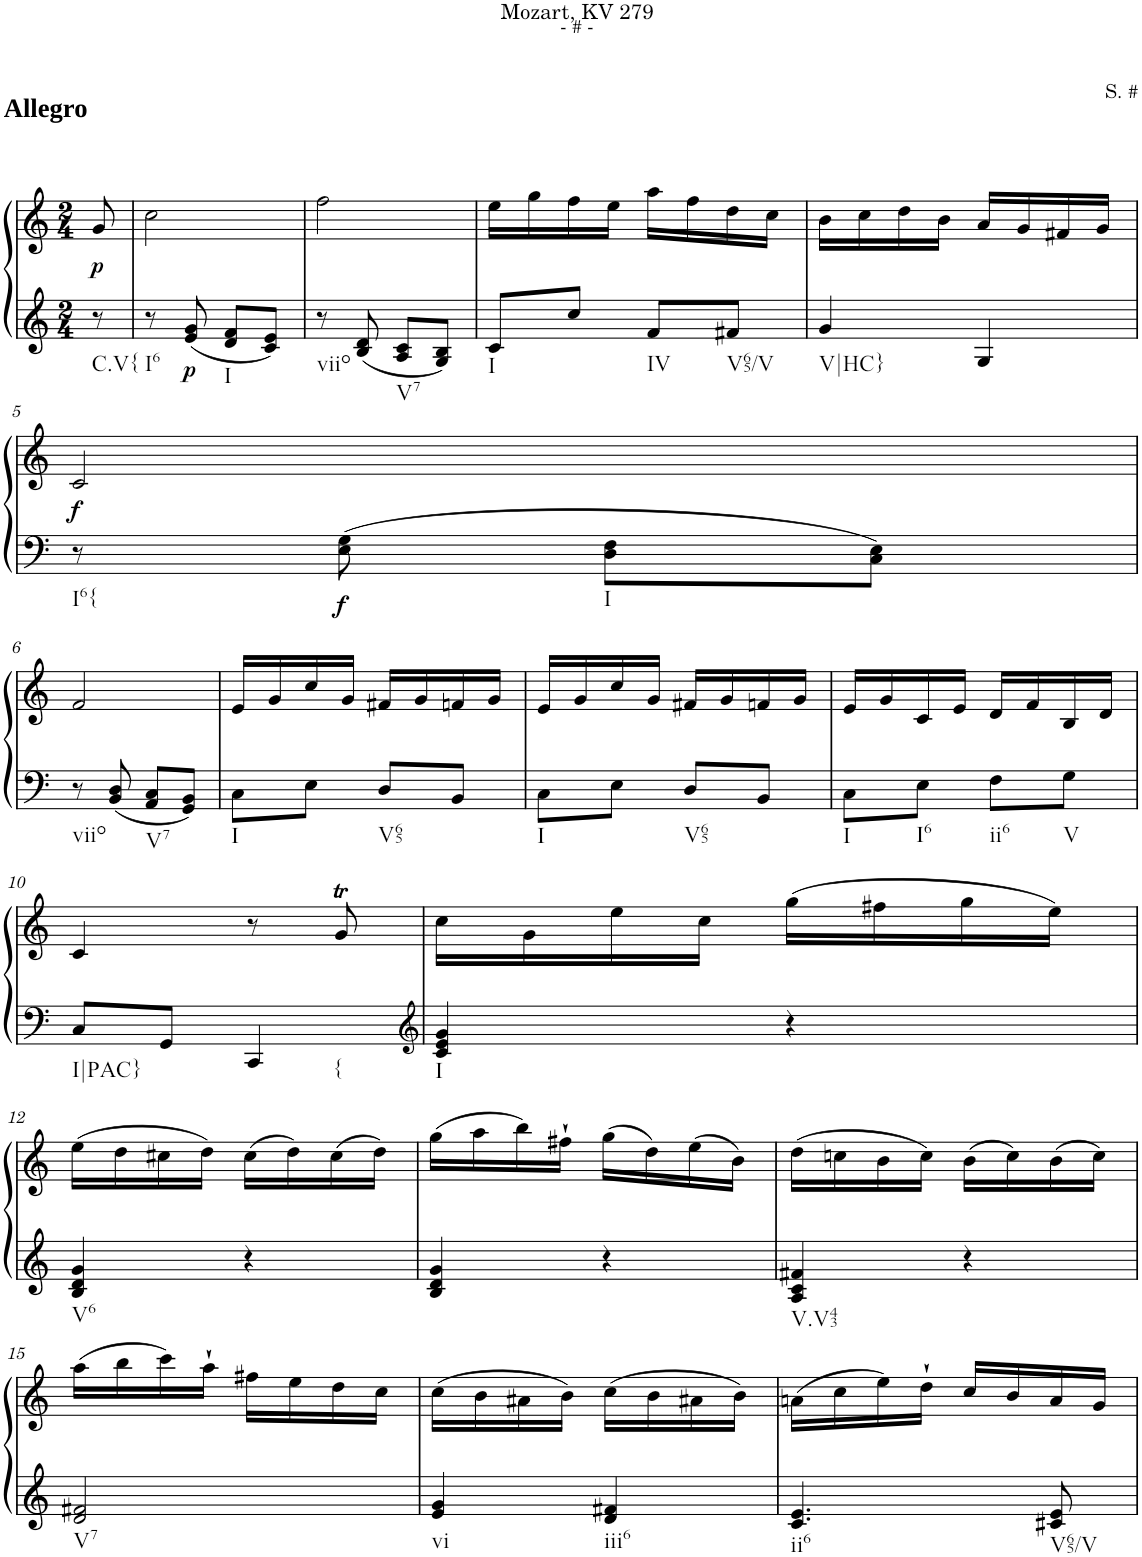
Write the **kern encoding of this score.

**kern	**kern	**dynam
*part1	*part1	*part1
*staff2	*staff1	*staff1/2
*I"Klavier linke Hand	*	*
*clefG2	*clefG2	*
*k[]	*k[]	*
*M2/4	*M2/4	*
=	=	=
!	!LO:TX:a:B:t=Allegro	!
!LO:TX:b:t=C.V{	!	!
!	!	!LO:DY:b
8r	8g/	p
=1	=1	=1
!LO:TX:b:t=I6	!	!
8r	2cc\	.
!	!	!LO:DY:b=2
8e/ 8g/	.	p
!LO:TX:b:t=I	!	!
8d/ 8f/L	.	.
8c/ 8e/J	.	.
=2	=2	=2
!LO:TX:b:t=viio	!	!
8r	2ff\	.
8B/ 8d/	.	.
!LO:TX:b:t=V7	!	!
8A/ 8c/L	.	.
8G/ 8B/J	.	.
=3	=3	=3
!LO:TX:b:t=I	!	!
8c/L	16ee\LL	.
.	16gg\	.
8cc/J	16ff\	.
.	16ee\JJ	.
!LO:TX:b:t=IV	!	!
8f/L	16aa\LL	.
.	16ff\	.
!LO:TX:b:t=V65/V	!	!
8f#X/J	16dd\	.
.	16cc\JJ	.
=4	=4	=4
!LO:TX:b:t=V|HC}	!	!
4g/	16b\LL	.
.	16cc\	.
.	16dd\	.
.	16b\JJ	.
4G/	16a/LL	.
.	16g/	.
.	16f#X/	.
.	16g/JJ	.
!!LO:LB:g=z
=5	=5	=5
!LO:TX:b:t=I6{	!	!
!	!	!LO:DY:b
8r	2c/	f
!	!	!LO:DY:b=2
8E\ 8G\	.	f
!LO:TX:b:t=I	!	!
8D\ 8F\L	.	.
8C\ 8E\J	.	.
!!LO:LB:g=z
=6	=6	=6
!LO:TX:b:t=viio	!	!
8r	2f/	.
8BB/ 8D/	.	.
!LO:TX:b:t=V7	!	!
8AA/ 8C/L	.	.
8GG/ 8BB/J	.	.
=7	=7	=7
!LO:TX:b:t=I	!	!
8C\L	16e/LL	.
.	16g/	.
8E\J	16cc/	.
.	16g/JJ	.
!LO:TX:b:t=V65	!	!
8D/L	16f#X/LL	.
.	16g/	.
8BB/J	16fn/	.
.	16g/JJ	.
=8	=8	=8
!LO:TX:b:t=I	!	!
8C\L	16e/LL	.
.	16g/	.
8E\J	16cc/	.
.	16g/JJ	.
!LO:TX:b:t=V65	!	!
8D/L	16f#X/LL	.
.	16g/	.
8BB/J	16fn/	.
.	16g/JJ	.
=9	=9	=9
!LO:TX:b:t=I	!	!
8C\L	16e/LL	.
.	16g/	.
!LO:TX:b:t=I6	!	!
8E\J	16c/	.
.	16e/JJ	.
!LO:TX:b:t=ii6	!	!
8F\L	16d/LL	.
.	16f/	.
!LO:TX:b:t=V	!	!
8G\J	16B/	.
.	16d/JJ	.
!!LO:LB:g=z
=10	=10	=10
!LO:TX:b:t=I|PAC}	!	!
8C/L	4c/	.
8GG/J	.	.
!LO:TX:b:t={	!	!
4CC/	8r	.
.	8gT/	.
=11	=11	=11
*clefG2	*	*
!LO:TX:b:t=I	!	!
4c/ 4e/ 4g/	16cc\LL	.
.	16g\	.
.	16ee\	.
.	16cc\JJ	.
4r	(16gg\LL	.
.	16ff#X\	.
.	16gg\	.
.	16ee\JJ)	.
!!LO:LB:g=z
=12	=12	=12
!LO:TX:b:t=V6	!	!
4B/ 4d/ 4g/	(16ee\LL	.
.	16dd\	.
.	16cc#X\	.
.	16dd\JJ)	.
4r	(16cc#\LL	.
.	16dd\)	.
.	(16cc#\	.
.	16dd\JJ)	.
=13	=13	=13
4B/ 4d/ 4g/	(16gg\LL	.
.	16aa\	.
.	16bb\)	.
.	16ff#X`\JJ	.
4r	(16gg\LL	.
.	16dd\)	.
.	(16ee\	.
.	16b\JJ)	.
=14	=14	=14
!LO:TX:b:t=V.V43	!	!
4A/ 4c/ 4f#X/	(16dd\LL	.
.	16ccn\	.
.	16b\	.
.	16cc\JJ)	.
4r	(16b\LL	.
.	16cc\)	.
.	(16b\	.
.	16cc\JJ)	.
!!LO:LB:g=z
=15	=15	=15
!LO:TX:b:t=V7	!	!
2d/ 2f#X/	(16aa\LL	.
.	16bb\	.
.	16ccc\)	.
.	16aa`\JJ	.
.	16ff#X\LL	.
.	16ee\	.
.	16dd\	.
.	16cc\JJ	.
=16	=16	=16
!LO:TX:b:t=vi	!	!
4e/ 4g/	(16cc\LL	.
.	16b\	.
.	16a#X\	.
.	16b\JJ)	.
!LO:TX:b:t=iii6	!	!
4d/ 4f#X/	(16cc\LL	.
.	16b\	.
.	16a#X\	.
.	16b\JJ)	.
=17	=17	=17
!LO:TX:b:t=ii6	!	!
4.c/ 4.e/	(16an\LL	.
.	16cc\	.
.	16ee\)	.
.	16dd`\JJ	.
.	16cc/LL	.
.	16b/	.
!LO:TX:b:t=V65/V	!	!
8c#X/ 8e/	16a/	.
.	16g/JJ	.
=	=	=
*-	*-	*-
